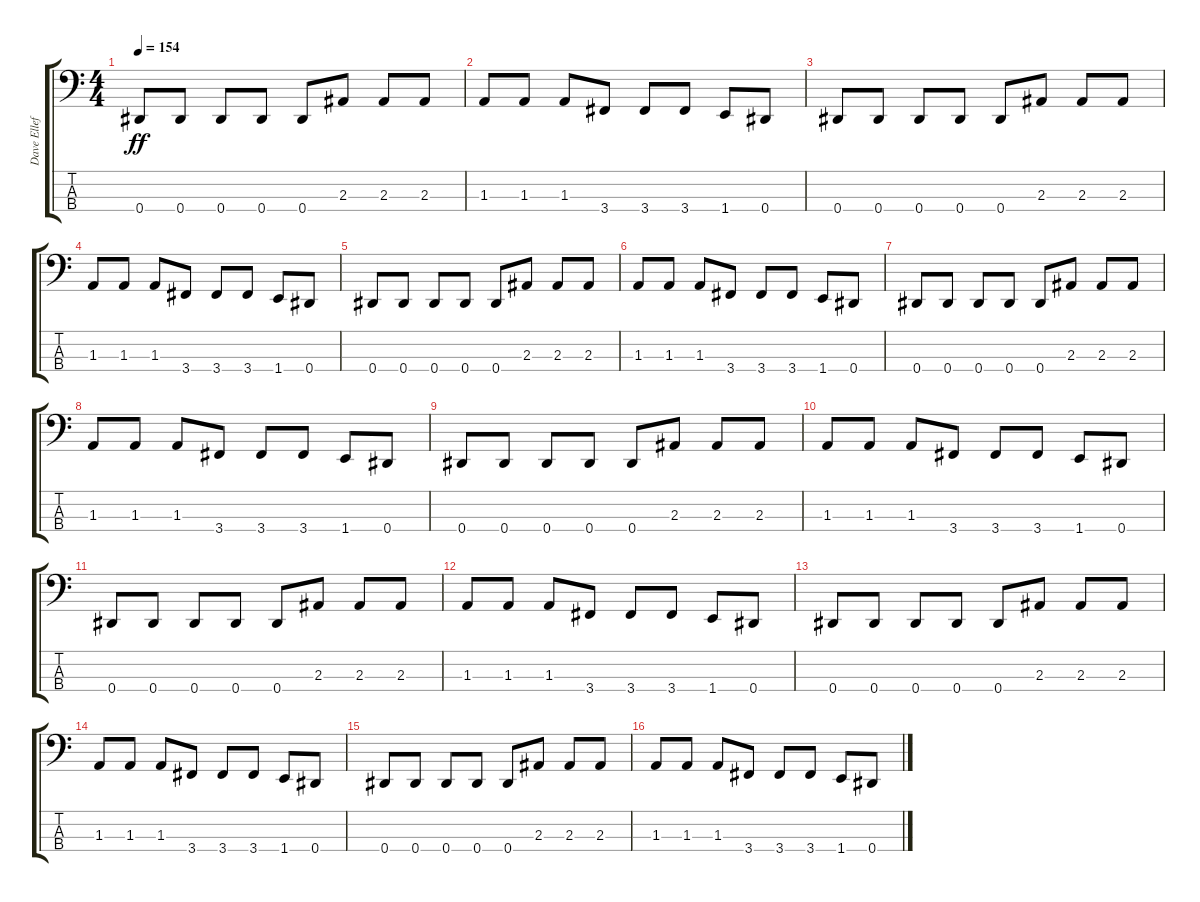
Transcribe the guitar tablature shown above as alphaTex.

\track ("Dave Elleffson" "Dave Ellef") {instrument electricbassfinger}
\staff {score tabs}
\tuning (Gb2 Db2 Ab1 Eb1) {hide}
\ts (4 4)
\tempo 154
\clef f4
\ks c
0.4.8{dy ff} 0.4.8 0.4.8 0.4.8 0.4.8 2.3.8 2.3.8 2.3.8 |
1.3.8 1.3.8 1.3.8 3.4.8 3.4.8 3.4.8 1.4.8 0.4.8 |
0.4.8 0.4.8 0.4.8 0.4.8 0.4.8 2.3.8 2.3.8 2.3.8 |
1.3.8 1.3.8 1.3.8 3.4.8 3.4.8 3.4.8 1.4.8 0.4.8 |
0.4.8 0.4.8 0.4.8 0.4.8 0.4.8 2.3.8 2.3.8 2.3.8 |
1.3.8 1.3.8 1.3.8 3.4.8 3.4.8 3.4.8 1.4.8 0.4.8 |
0.4.8 0.4.8 0.4.8 0.4.8 0.4.8 2.3.8 2.3.8 2.3.8 |
1.3.8 1.3.8 1.3.8 3.4.8 3.4.8 3.4.8 1.4.8 0.4.8 |
0.4.8 0.4.8 0.4.8 0.4.8 0.4.8 2.3.8 2.3.8 2.3.8 |
1.3.8 1.3.8 1.3.8 3.4.8 3.4.8 3.4.8 1.4.8 0.4.8 |
0.4.8 0.4.8 0.4.8 0.4.8 0.4.8 2.3.8 2.3.8 2.3.8 |
1.3.8 1.3.8 1.3.8 3.4.8 3.4.8 3.4.8 1.4.8 0.4.8 |
0.4.8 0.4.8 0.4.8 0.4.8 0.4.8 2.3.8 2.3.8 2.3.8 |
1.3.8 1.3.8 1.3.8 3.4.8 3.4.8 3.4.8 1.4.8 0.4.8 |
0.4.8 0.4.8 0.4.8 0.4.8 0.4.8 2.3.8 2.3.8 2.3.8 |
1.3.8 1.3.8 1.3.8 3.4.8 3.4.8 3.4.8 1.4.8 0.4.8
